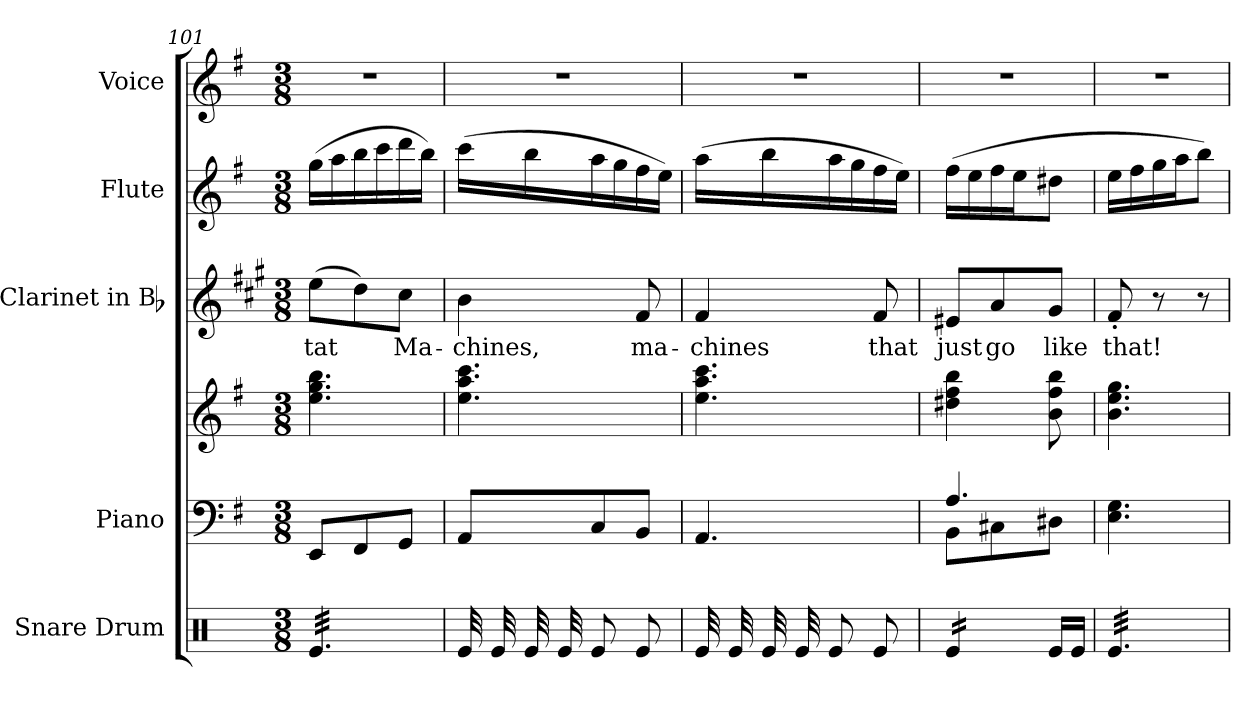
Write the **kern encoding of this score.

**kern	**kern	**kern	**kern	**text	**kern	**kern
*part5	*part4	*part4	*part3	*part3	*part2	*part1
*staff6	*staff5	*staff4	*staff3	*staff3	*staff2	*staff1
*I"Snare Drum	*I"Piano	*	*I"Clarinet in Bb	*	*I"Flute	*I"Voice
*I'S. D.	*I'Pno.	*	*I'Cl.	*	*I'Fl.	*I'Voice
!!LO:LB:g=z
*clefX	*clefF4	*clefG2	*clefG2	*	*clefG2	*clefG2
*	*	*	*ITrd1c2	*	*	*
*k[]	*k[f#]	*k[f#]	*k[f#]	*	*k[f#]	*k[f#]
*C:	*G:	*G:	*G:	*	*G:	*G:
*M3/8	*M3/8	*M3/8	*M3/8	*	*M3/8	*M3/8
=101	=101	=101	=101	=101	=101	=101
!	!	!	!	!LO:LY:b:color=#000000	!	!LO:N:vis=1
*tremolo	*	*	*	*	*	*
32Rei/LLL	8EEi/L	4.eei\ 4.ggi 4.bbi	(8ddi\L	-tat	(16ggi\LL	4.r
32Rei/	.	.	.	.	.	.
32Rei/	.	.	.	.	16aai\	.
32Rei/	.	.	.	.	.	.
32Rei/	8FF#i/	.	8cci\)	.	16bbi\	.
32Rei/	.	.	.	.	.	.
32Rei/	.	.	.	.	16ccci\	.
32Rei/	.	.	.	.	.	.
!	!	!	!	!LO:LY:b:color=#000000	!	!
32Rei/	8GGi/J	.	8bi\J	Ma-	16dddi\	.
32Rei/	.	.	.	.	.	.
32Rei/	.	.	.	.	16bbi\JJ)	.
32Rei/JJJ	.	.	.	.	.	.
=102	=102	=102	=102	=102	=102	=102
!	!	!	!	!LO:LY:b:color=#000000	!	!LO:N:vis=1
32Rei/LLL	8AAi/L	4.eei\ 4.aai 4.ccci	4ai\	-chines,	(16ccci\LL	4.r
32Rei/	.	.	.	.	.	.
32Rei/	.	.	.	.	16bbi\	.
32Rei/	.	.	.	.	.	.
*Xtremolo	*	*	*	*	*	*
8Rei/	8Ci/	.	.	.	16aai\	.
.	.	.	.	.	16ggi\	.
!	!	!	!	!LO:LY:b:color=#000000	!	!
8Rei/J	8BBi/J	.	8ei/	ma-	16ff#i\	.
.	.	.	.	.	16eei\JJ)	.
=103	=103	=103	=103	=103	=103	=103
!	!	!	!	!LO:LY:b:color=#000000	!	!LO:N:vis=1
*tremolo	*	*	*	*	*	*
32Rei/LLL	4.AAi/	4.eei\ 4.aai 4.ccci	4ei/	-chines	(16aai\LL	4.r
32Rei/	.	.	.	.	.	.
32Rei/	.	.	.	.	16bbi\	.
32Rei/	.	.	.	.	.	.
*Xtremolo	*	*	*	*	*	*
8Rei/	.	.	.	.	16aai\	.
.	.	.	.	.	16ggi\	.
!	!	!	!	!LO:LY:b:color=#000000	!	!
8Rei/J	.	.	8ei/	that	16ff#i\	.
.	.	.	.	.	16eei\JJ)	.
=104	=104	=104	=104	=104	=104	=104
*	*^	*	*	*	*	*
!	!	!	!	!	!LO:LY:b:color=#000000	!	!LO:N:vis=1
*tremolo	*	*	*	*	*	*	*
16Rei/LL	4.Ai/	8BBi\L	4dd#Xi\ 4ff#i 4bbi	8d#Xi/L	just	(16ff#i\LL	4.r
16Rei/	.	.	.	.	.	16eei\	.
!	!	!	!	!	!LO:LY:b:color=#000000	!	!
16Rei/	.	8C#Xi\	.	8gi/	go	16ff#i\	.
16Rei/JJ	.	.	.	.	.	16eei\J	.
*Xtremolo	*	*	*	*	*	*	*
!	!	!	!	!	!LO:LY:b:color=#000000	!	!
16Rei/LL	.	8D#Xi\J	8bi\ 8ff#i 8bbi	8f#i/J	like	8dd#Xi\J	.
16Rei/JJ	.	.	.	.	.	.	.
*	*v	*v	*	*	*	*	*
=105	=105	=105	=105	=105	=105	=105
!	!	!	!	!LO:LY:b:color=#000000	!	!LO:N:vis=1
*tremolo	*	*	*	*	*	*
32Rei/LLL	4.Ei\ 4.Gi	4.bi\ 4.eei 4.ggi	8e'i/	that!	16eei\LL	4.r
32Rei/	.	.	.	.	.	.
32Rei/	.	.	.	.	16ff#i\	.
32Rei/	.	.	.	.	.	.
32Rei/	.	.	8r	.	16ggi\	.
32Rei/	.	.	.	.	.	.
32Rei/	.	.	.	.	16aai\J	.
32Rei/	.	.	.	.	.	.
32Rei/	.	.	8r	.	8bbi\J)	.
32Rei/	.	.	.	.	.	.
32Rei/	.	.	.	.	.	.
32Rei/JJJ	.	.	.	.	.	.
*Xtremolo	*	*	*	*	*	*
=	=	=	=	=	=	=
*-	*-	*-	*-	*-	*-	*-
